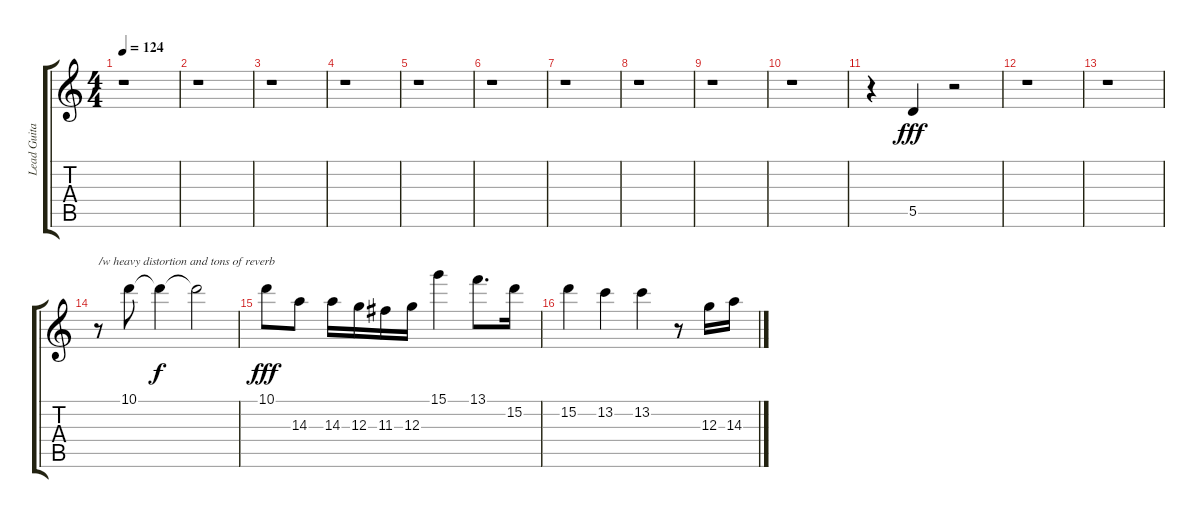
\track ("Lead Guitar" "Lead Guita") {instrument distortionguitar}
\staff {score tabs}
\tuning (E4 B3 G3 D3 A2 E2) {hide}
\ts (4 4)
\tempo 124
\clef g2
\ks c
r.1{dy fff} |
r.1 |
r.1 |
r.1 |
r.1 |
r.1 |
r.1 |
r.1 |
r.1 |
r.1 |
r.4 5.5.4 r.2 |
r.1 |
r.1 |
r.8{txt "/w heavy distortion and tons of reverb"} 10.1.8 10.1{t}.4{dy f} 10.1{t}.2 |
10.1.8{dy fff} 14.3.8 14.3.16 12.3.16 11.3.16 12.3.16 15.1.4 13.1.8{d} 15.2.16 |
15.2.4 13.2.4 13.2.4 r.8 12.3.16 14.3.16
